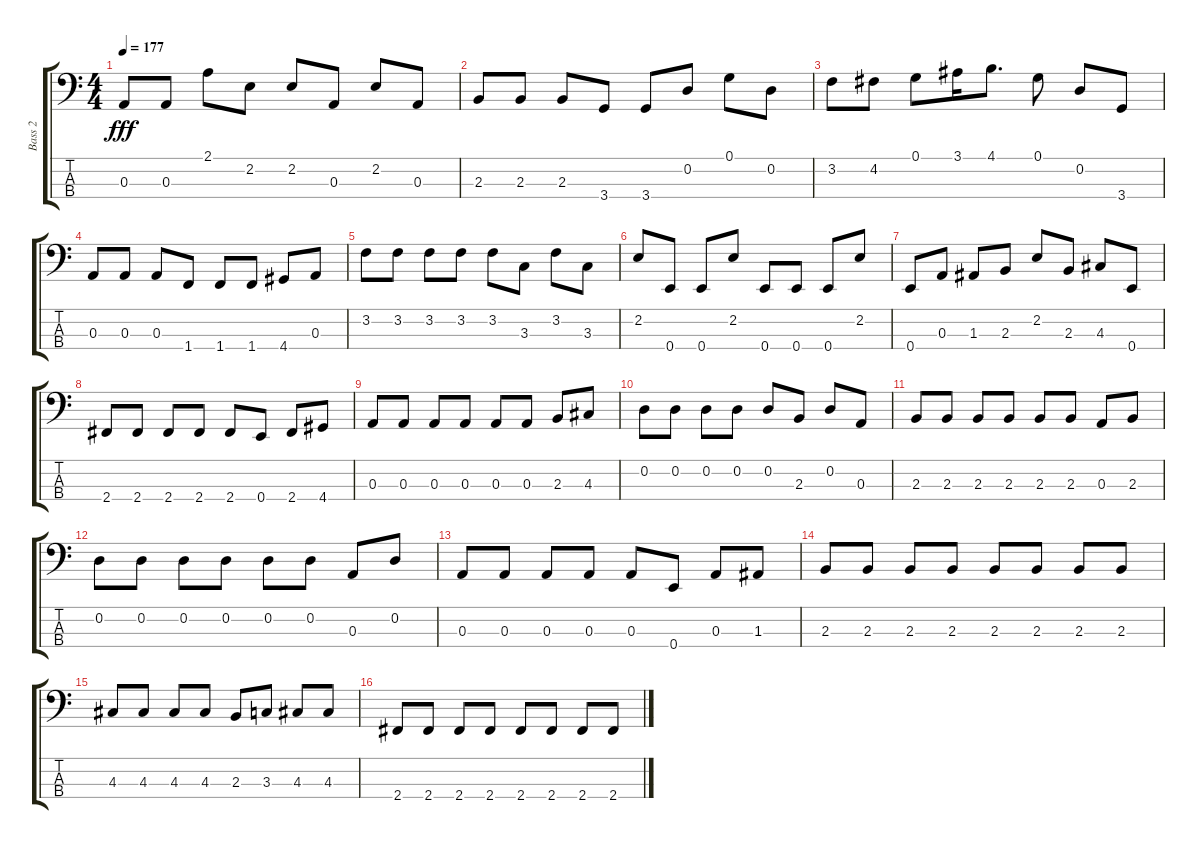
\track ("Bass 2" "Bass 2") {instrument electricbasspick}
\staff {score tabs}
\tuning (G2 D2 A1 E1) {hide}
\ts (4 4)
\tempo 177
\clef f4
\ks c
0.3.8{dy fff} 0.3.8 2.1.8 2.2.8 2.2.8 0.3.8 2.2.8 0.3.8 |
2.3.8 2.3.8 2.3.8 3.4.8 3.4.8 0.2.8 0.1.8 0.2.8 |
3.2.8 4.2.8 0.1.8 3.1.16 4.1.8{d} 0.1.8 0.2.8 3.4.8 |
0.3.8 0.3.8 0.3.8 1.4.8 1.4.8 1.4.8 4.4.8 0.3.8 |
3.2.8 3.2.8 3.2.8 3.2.8 3.2.8 3.3.8 3.2.8 3.3.8 |
2.2.8 0.4.8 0.4.8 2.2.8 0.4.8 0.4.8 0.4.8 2.2.8 |
0.4.8 0.3.8 1.3.8 2.3.8 2.2.8 2.3.8 4.3.8 0.4.8 |
2.4.8 2.4.8 2.4.8 2.4.8 2.4.8 0.4.8 2.4.8 4.4.8 |
0.3.8 0.3.8 0.3.8 0.3.8 0.3.8 0.3.8 2.3.8 4.3.8 |
0.2.8 0.2.8 0.2.8 0.2.8 0.2.8 2.3.8 0.2.8 0.3.8 |
2.3.8 2.3.8 2.3.8 2.3.8 2.3.8 2.3.8 0.3.8 2.3.8 |
0.2.8 0.2.8 0.2.8 0.2.8 0.2.8 0.2.8 0.3.8 0.2.8 |
0.3.8 0.3.8 0.3.8 0.3.8 0.3.8 0.4.8 0.3.8 1.3.8 |
2.3.8 2.3.8 2.3.8 2.3.8 2.3.8 2.3.8 2.3.8 2.3.8 |
4.3.8 4.3.8 4.3.8 4.3.8 2.3.8 3.3.8 4.3.8 4.3.8 |
2.4.8 2.4.8 2.4.8 2.4.8 2.4.8 2.4.8 2.4.8 2.4.8
